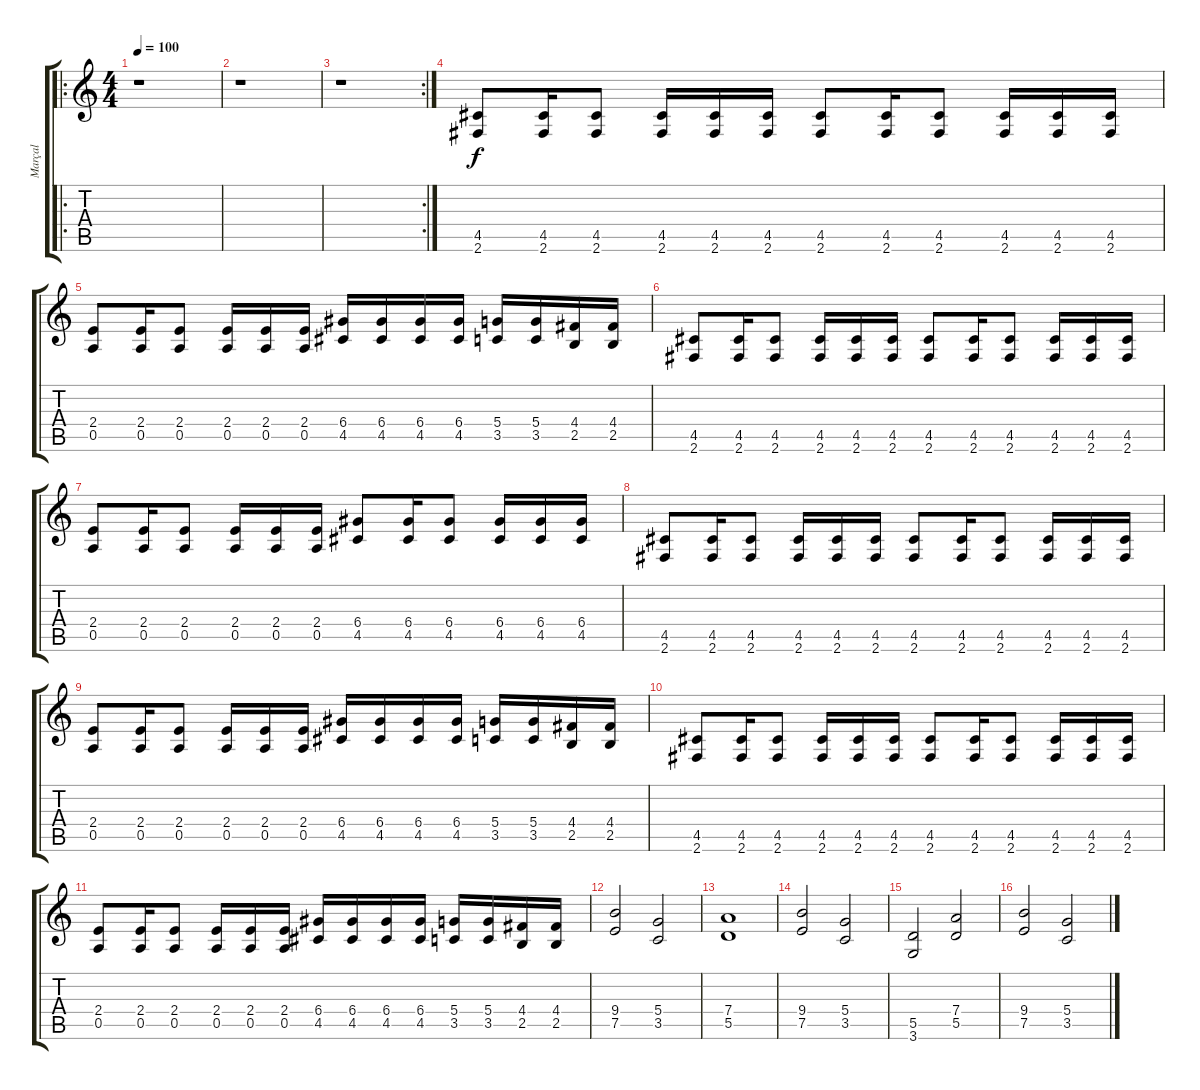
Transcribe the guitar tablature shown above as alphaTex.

\track ("Marçal" "Marçal") {instrument distortionguitar}
\staff {score tabs}
\tuning (E4 B3 G3 D3 A2 E2) {hide}
\ro
\ts (4 4)
\tempo 100
\clef g2
\ks c
r.1{dy f instrument distortionguitar} |
r.1 |
\rc 2
r.1 |
(4.5 2.6).8 (4.5 2.6).16 (4.5 2.6).8 (4.5 2.6).16 (4.5 2.6).16 (4.5 2.6).16 (4.5 2.6).8 (4.5 2.6).16 (4.5 2.6).8 (4.5 2.6).16 (4.5 2.6).16 (4.5 2.6).16 |
(2.4 0.5).8 (2.4 0.5).16 (2.4 0.5).8 (2.4 0.5).16 (2.4 0.5).16 (2.4 0.5).16 (6.4 4.5).16 (6.4 4.5).16 (6.4 4.5).16 (6.4 4.5).16 (5.4 3.5).16 (5.4 3.5).16 (4.4 2.5).16 (4.4 2.5).16 |
(4.5 2.6).8 (4.5 2.6).16 (4.5 2.6).8 (4.5 2.6).16 (4.5 2.6).16 (4.5 2.6).16 (4.5 2.6).8 (4.5 2.6).16 (4.5 2.6).8 (4.5 2.6).16 (4.5 2.6).16 (4.5 2.6).16 |
(2.4 0.5).8 (2.4 0.5).16 (2.4 0.5).8 (2.4 0.5).16 (2.4 0.5).16 (2.4 0.5).16 (6.4 4.5).8 (6.4 4.5).16 (6.4 4.5).8 (6.4 4.5).16 (6.4 4.5).16 (6.4 4.5).16 |
(4.5 2.6).8 (4.5 2.6).16 (4.5 2.6).8 (4.5 2.6).16 (4.5 2.6).16 (4.5 2.6).16 (4.5 2.6).8 (4.5 2.6).16 (4.5 2.6).8 (4.5 2.6).16 (4.5 2.6).16 (4.5 2.6).16 |
(2.4 0.5).8 (2.4 0.5).16 (2.4 0.5).8 (2.4 0.5).16 (2.4 0.5).16 (2.4 0.5).16 (6.4 4.5).16 (6.4 4.5).16 (6.4 4.5).16 (6.4 4.5).16 (5.4 3.5).16 (5.4 3.5).16 (4.4 2.5).16 (4.4 2.5).16 |
(4.5 2.6).8 (4.5 2.6).16 (4.5 2.6).8 (4.5 2.6).16 (4.5 2.6).16 (4.5 2.6).16 (4.5 2.6).8 (4.5 2.6).16 (4.5 2.6).8 (4.5 2.6).16 (4.5 2.6).16 (4.5 2.6).16 |
(2.4 0.5).8 (2.4 0.5).16 (2.4 0.5).8 (2.4 0.5).16 (2.4 0.5).16 (2.4 0.5).16 (6.4 4.5).16 (6.4 4.5).16 (6.4 4.5).16 (6.4 4.5).16 (5.4 3.5).16 (5.4 3.5).16 (4.4 2.5).16 (4.4 2.5).16 |
(9.4 7.5).2 (5.4 3.5).2 |
(7.4 5.5).1 |
(9.4 7.5).2 (5.4 3.5).2 |
(5.5 3.6).2 (7.4 5.5).2 |
(9.4 7.5).2 (5.4 3.5).2
